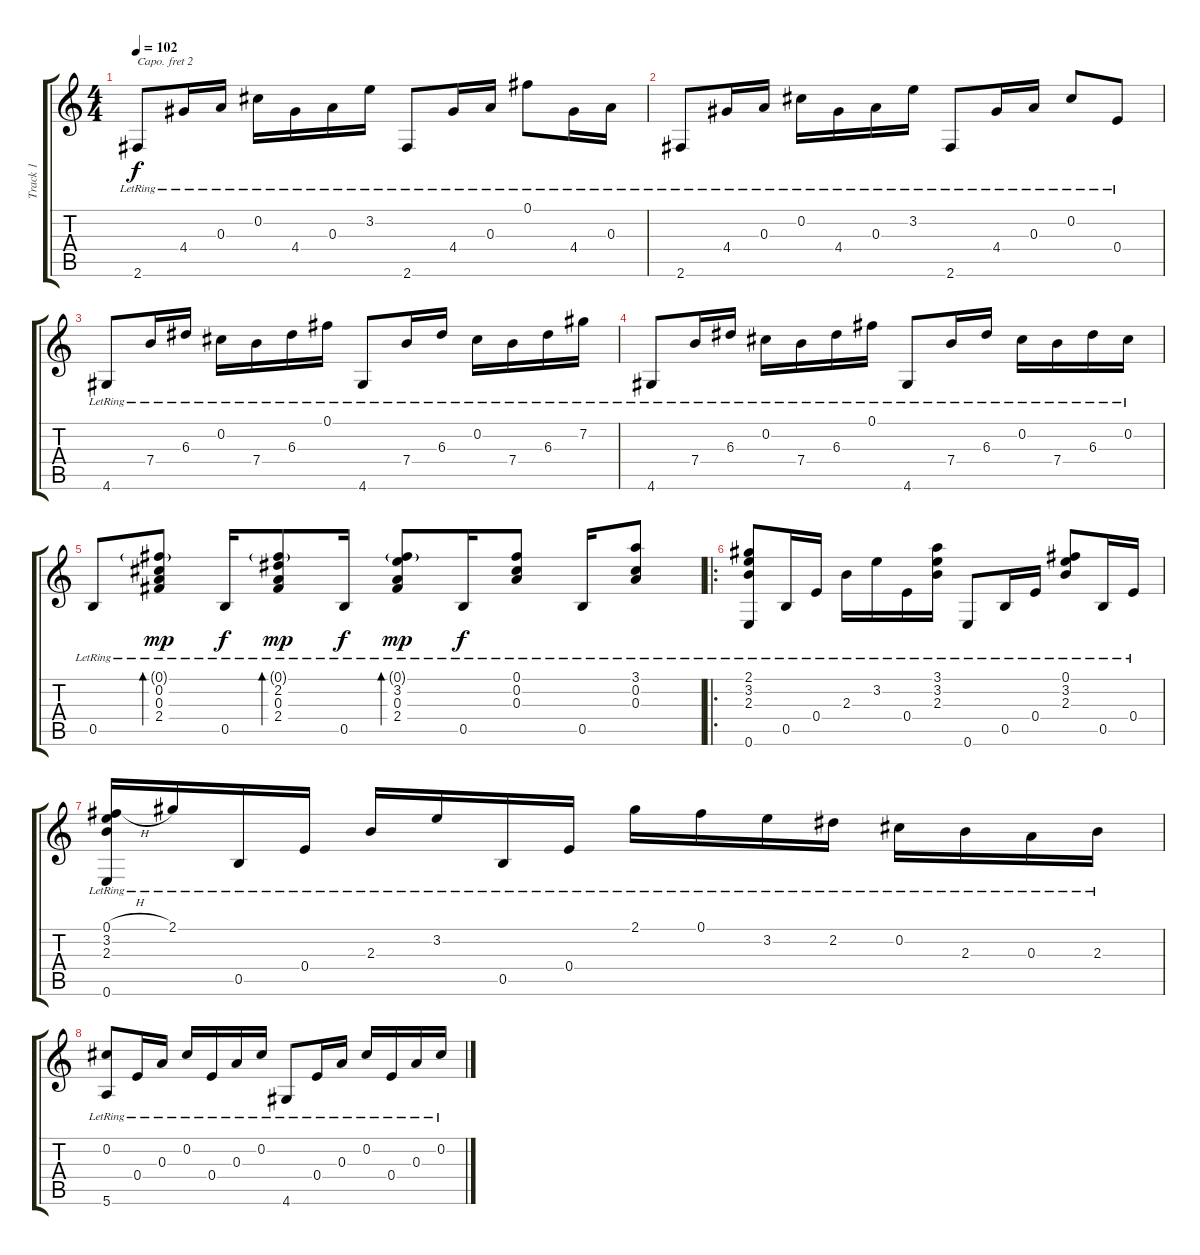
\track ("Track 1" "Track 1") {instrument acousticguitarsteel}
\staff {score tabs}
\capo 2
\tuning (E4 B3 G3 D3 A2 D2) {hide}
\ts (4 4)
\tempo 102
\clef g2
\ks c
2.6{lr}.8{dy f} 4.4{lr}.16 0.3{lr}.16 0.2{lr}.16 4.4{lr}.16 0.3{lr}.16 3.2{lr}.16 2.6{lr}.8 4.4{lr}.16 0.3{lr}.16 0.1{lr}.8 4.4{lr}.16 0.3{lr}.16 |
2.6{lr}.8 4.4{lr}.16 0.3{lr}.16 0.2{lr}.16 4.4{lr}.16 0.3{lr}.16 3.2{lr}.16 2.6{lr}.8 4.4{lr}.16 0.3{lr}.16 0.2{lr}.8 0.4{lr}.8 |
4.6{lr}.8 7.4{lr}.16 6.3{lr}.16 0.2{lr}.16 7.4{lr}.16 6.3{lr}.16 0.1{lr}.16 4.6{lr}.8 7.4{lr}.16 6.3{lr}.16 0.2{lr}.16 7.4{lr}.16 6.3{lr}.16 7.2{lr}.16 |
4.6{lr}.8 7.4{lr}.16 6.3{lr}.16 0.2{lr}.16 7.4{lr}.16 6.3{lr}.16 0.1{lr}.16 4.6{lr}.8 7.4{lr}.16 6.3{lr}.16 0.2{lr}.16 7.4{lr}.16 6.3{lr}.16 0.2{lr}.16 |
0.5{lr}.8 (0.1{g lr} 0.2{lr} 0.3{lr} 2.4{lr}).8{bd 30 dy mp} 0.5{lr}.16{dy f} (0.1{g lr} 2.2{lr} 0.3{lr} 2.4{lr}).8{bd 30 dy mp} 0.5{lr}.16{dy f} (0.1{g lr} 3.2{lr} 0.3{lr} 2.4{lr}).8{bd 30 dy mp} 0.5{lr}.16{dy f} (0.1{lr} 0.2{lr} 0.3{lr}).8 0.5{lr}.16 (3.1{lr} 0.2{lr} 0.3{lr}).8 |
\ro
(2.1{lr} 3.2{lr} 2.3{lr} 0.6{lr}).8 0.5{lr}.16 0.4{lr}.16 2.3{lr}.16 3.2{lr}.16 0.4{lr}.16 (3.1{lr} 3.2{lr} 2.3{lr}).16 0.6{lr}.8 0.5{lr}.16 0.4{lr}.16 (0.1{lr} 3.2{lr} 2.3{lr}).8 0.5{lr}.16 0.4{lr}.16 |
(0.1{h lr} 3.2{lr} 2.3{lr} 0.6{lr}).16 2.1{lr}.16 0.5{lr}.16 0.4{lr}.16 2.3{lr}.16 3.2{lr}.16 0.5{lr}.16 0.4{lr}.16 2.1{lr}.16 0.1{lr}.16 3.2{lr}.16 2.2{lr}.16 0.2{lr}.16 2.3{lr}.16 0.3{lr}.16 2.3{lr}.16 |
(0.2{lr} 5.6{lr}).8 0.4{lr}.16 0.3{lr}.16 0.2{lr}.16 0.4{lr}.16 0.3{lr}.16 0.2{lr}.16 4.6{lr}.8 0.4{lr}.16 0.3{lr}.16 0.2{lr}.16 0.4{lr}.16 0.3{lr}.16 0.2{lr}.16
